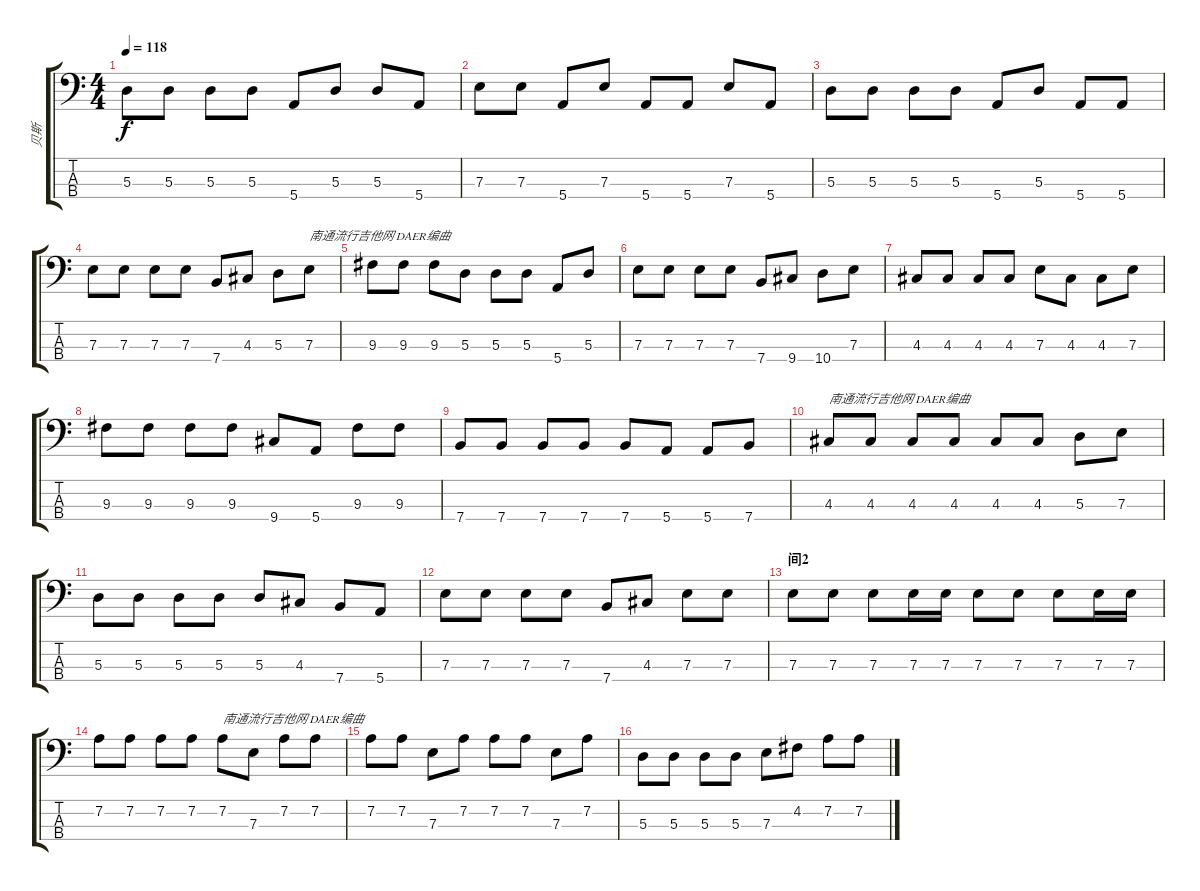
\track ("贝斯" "贝斯") {instrument fretlessbass}
\staff {score tabs}
\tuning (G2 D2 A1 E1) {hide}
\ts (4 4)
\tempo 118
\clef f4
\ks c
5.3.8{dy f} 5.3.8 5.3.8 5.3.8 5.4.8 5.3.8 5.3.8 5.4.8 |
7.3.8 7.3.8 5.4.8 7.3.8 5.4.8 5.4.8 7.3.8 5.4.8 |
5.3.8 5.3.8 5.3.8 5.3.8 5.4.8 5.3.8 5.4.8 5.4.8 |
7.3.8 7.3.8 7.3.8 7.3.8 7.4.8 4.3.8 5.3.8 7.3.8{txt "南通流行吉他网 DAER编曲"} |
9.3.8 9.3.8 9.3.8 5.3.8 5.3.8 5.3.8 5.4.8 5.3.8 |
7.3.8 7.3.8 7.3.8 7.3.8 7.4.8 9.4.8 10.4.8 7.3.8 |
4.3.8 4.3.8 4.3.8 4.3.8 7.3.8 4.3.8 4.3.8 7.3.8 |
9.3.8 9.3.8 9.3.8 9.3.8 9.4.8 5.4.8 9.3.8 9.3.8 |
7.4.8 7.4.8 7.4.8 7.4.8 7.4.8 5.4.8 5.4.8 7.4.8 |
4.3.8{txt "南通流行吉他网 DAER编曲"} 4.3.8 4.3.8 4.3.8 4.3.8 4.3.8 5.3.8 7.3.8 |
5.3.8 5.3.8 5.3.8 5.3.8 5.3.8 4.3.8 7.4.8 5.4.8 |
7.3.8 7.3.8 7.3.8 7.3.8 7.4.8 4.3.8 7.3.8 7.3.8 |
\section ("" "间2")
7.3.8 7.3.8 7.3.8 7.3.16 7.3.16 7.3.8 7.3.8 7.3.8 7.3.16 7.3.16 |
7.2.8 7.2.8 7.2.8 7.2.8 7.2.8{txt "南通流行吉他网 DAER编曲"} 7.3.8 7.2.8 7.2.8 |
7.2.8 7.2.8 7.3.8 7.2.8 7.2.8 7.2.8 7.3.8 7.2.8 |
5.3.8 5.3.8 5.3.8 5.3.8 7.3.8 4.2.8 7.2.8 7.2.8
